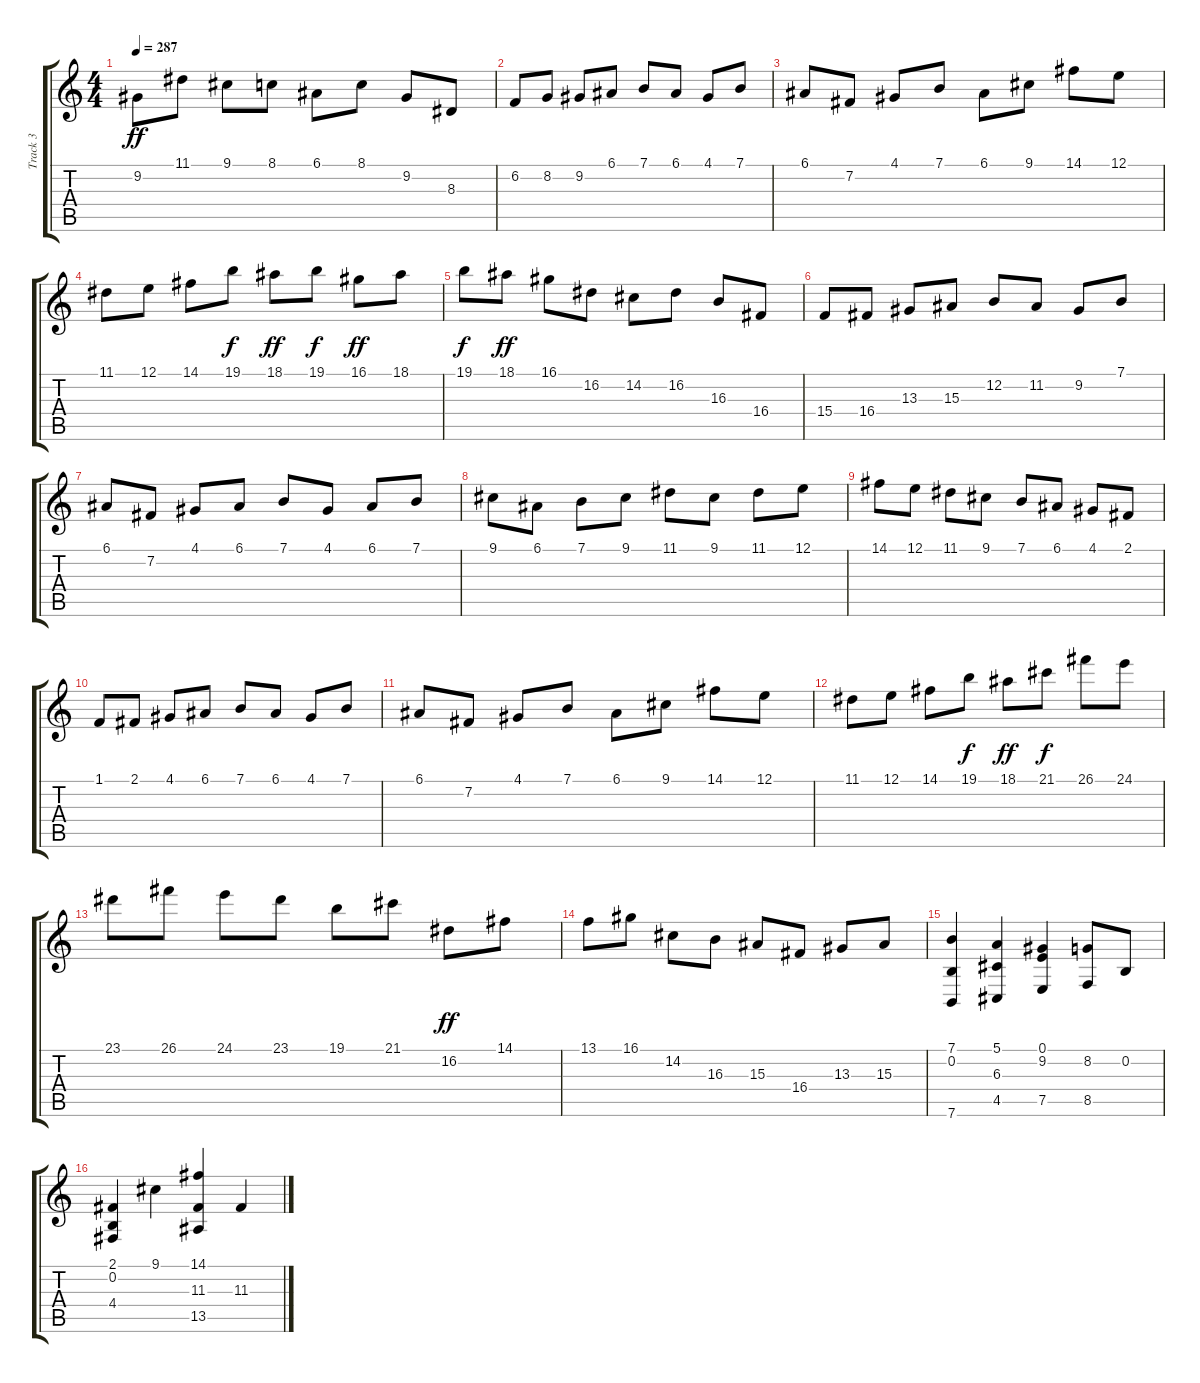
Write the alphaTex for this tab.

\track ("Track 3" "Track 3") {instrument acousticgrandpiano}
\staff {score tabs}
\tuning (E4 B3 G3 D3 A2 E2) {hide}
\ts (4 4)
\tempo 287
\clef g2
\ks c
9.2.8{dy ff} 11.1.8 9.1.8 8.1.8 6.1.8 8.1.8 9.2.8 8.3.8 |
6.2.8 8.2.8 9.2.8 6.1.8 7.1.8 6.1.8 4.1.8 7.1.8 |
6.1.8 7.2.8 4.1.8 7.1.8 6.1.8 9.1.8 14.1.8 12.1.8 |
11.1.8 12.1.8 14.1.8 19.1.8{dy f} 18.1.8{dy ff} 19.1.8{dy f} 16.1.8{dy ff} 18.1.8 |
19.1.8{dy f} 18.1.8{dy ff} 16.1.8 16.2.8 14.2.8 16.2.8 16.3.8 16.4.8 |
15.4.8 16.4.8 13.3.8 15.3.8 12.2.8 11.2.8 9.2.8 7.1.8 |
6.1.8 7.2.8 4.1.8 6.1.8 7.1.8 4.1.8 6.1.8 7.1.8 |
9.1.8 6.1.8 7.1.8 9.1.8 11.1.8 9.1.8 11.1.8 12.1.8 |
14.1.8 12.1.8 11.1.8 9.1.8 7.1.8 6.1.8 4.1.8 2.1.8 |
1.1.8 2.1.8 4.1.8 6.1.8 7.1.8 6.1.8 4.1.8 7.1.8 |
6.1.8 7.2.8 4.1.8 7.1.8 6.1.8 9.1.8 14.1.8 12.1.8 |
11.1.8 12.1.8 14.1.8 19.1.8{dy f} 18.1.8{dy ff} 21.1.8{dy f} 26.1.8 24.1.8 |
23.1.8 26.1.8 24.1.8 23.1.8 19.1.8 21.1.8 16.2.8{dy ff} 14.1.8 |
13.1.8 16.1.8 14.2.8 16.3.8 15.3.8 16.4.8 13.3.8 15.3.8 |
(7.1 0.2 7.6).4 (5.1 6.3 4.5).4 (0.1 9.2 7.5).4 (8.2 8.5).8 0.2.8 |
(2.1 0.2 4.4).4 9.1.4 (14.1 11.3 13.5).4 11.3.4
